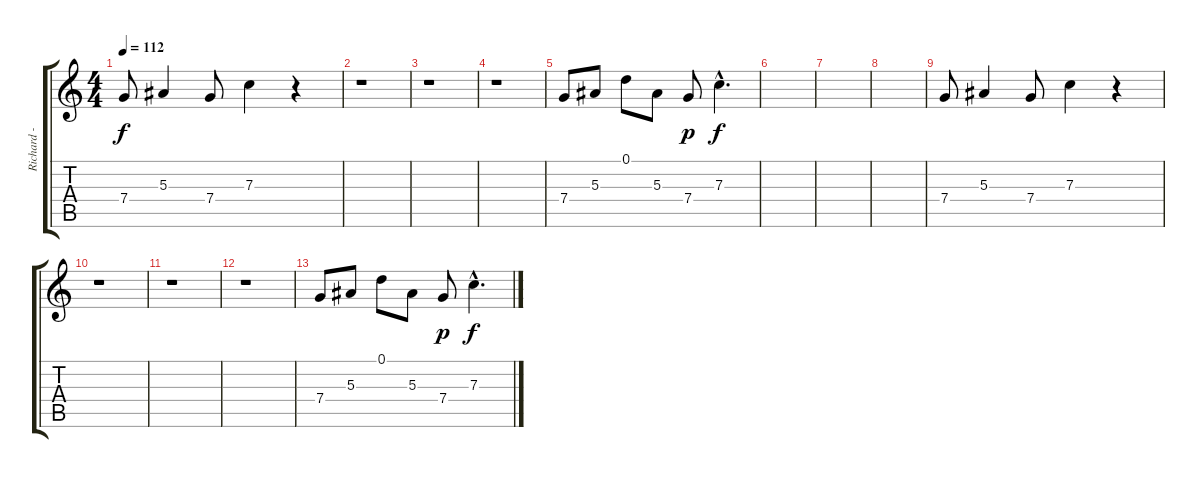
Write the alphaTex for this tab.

\track ("Richard - Lead Guitar" "Richard - ") {instrument distortionguitar}
\staff {score tabs}
\tuning (D4 A3 F3 C3 G2 C2) {hide}
\ts (4 4)
\tempo 112
\clef g2
\ks c
7.4.8{dy f instrument electricguitarclean} 5.3.4 7.4.8 7.3.4 r.4 |
r.1 |
r.1 |
r.1 |
7.4.8 5.3.8 0.1.8 5.3.8 7.4.8{dy p} 7.3{hac}.4{d dy f} |
|
|
|
7.4.8{instrument electricguitarclean} 5.3.4 7.4.8 7.3.4 r.4 |
r.1 |
r.1 |
r.1 |
7.4.8 5.3.8 0.1.8 5.3.8 7.4.8{dy p} 7.3{hac}.4{d dy f}
